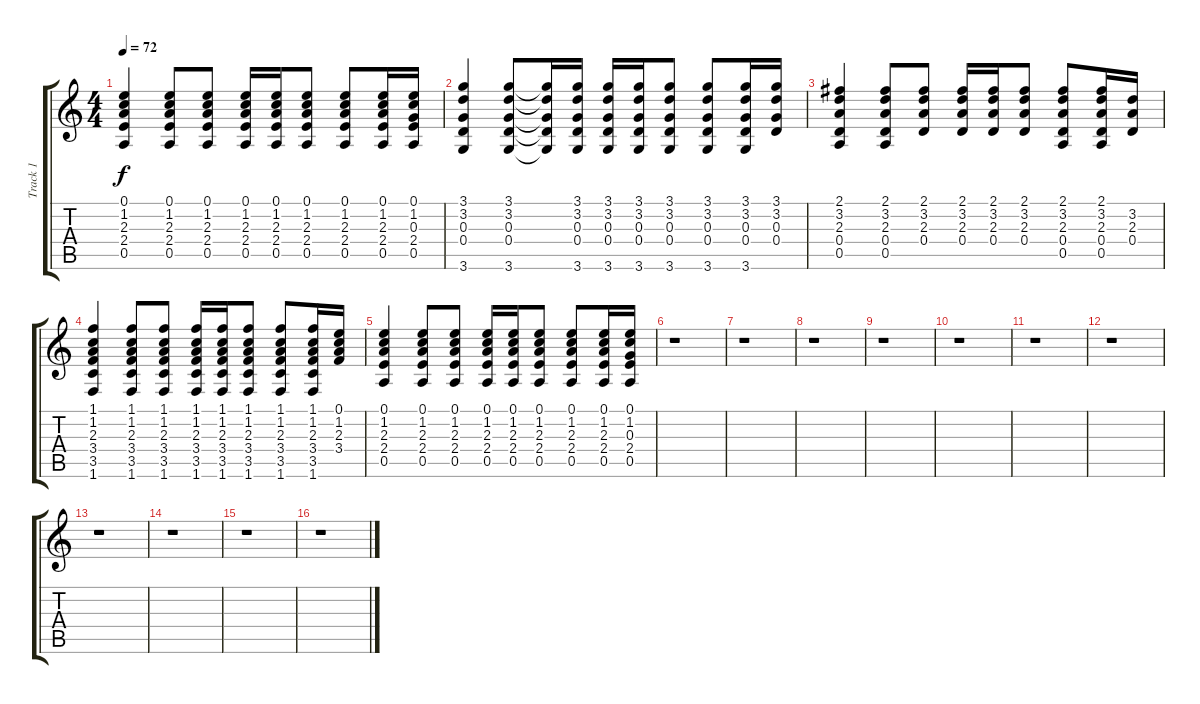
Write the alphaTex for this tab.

\track ("Track 1" "Track 1") {instrument acousticguitarsteel}
\staff {score tabs}
\tuning (E4 B3 G3 D3 A2 E2) {hide}
\ts (4 4)
\tempo 72
\clef g2
\ks c
(0.1 1.2 2.3 2.4 0.5).4{dy f} (0.1 1.2 2.3 2.4 0.5).8 (0.1 1.2 2.3 2.4 0.5).8 (0.1 1.2 2.3 2.4 0.5).16 (0.1 1.2 2.3 2.4 0.5).16 (0.1 1.2 2.3 2.4 0.5).8 (0.1 1.2 2.3 2.4 0.5).8 (0.1 1.2 2.3 2.4 0.5).16 (0.1 1.2 0.3 2.4 0.5).16 |
(3.1 3.2 0.3 0.4 3.6).4 (3.1 3.2 0.3 0.4 3.6).8 (3.1{t} 3.2{t} 0.3{t} 0.4{t} 3.6{t}).16 (3.1 3.2 0.3 0.4 3.6).16 (3.1 3.2 0.3 0.4 3.6).16 (3.1 3.2 0.3 0.4 3.6).16 (3.1 3.2 0.3 0.4 3.6).8 (3.1 3.2 0.3 0.4 3.6).8 (3.1 3.2 0.3 0.4 3.6).16 (3.1 3.2 0.3 0.4).16 |
(2.1 3.2 2.3 0.4 0.5).4 (2.1 3.2 2.3 0.4 0.5).8 (2.1 3.2 2.3 0.4).8 (2.1 3.2 2.3 0.4).16 (2.1 3.2 2.3 0.4).16 (2.1 3.2 2.3 0.4).8 (2.1 3.2 2.3 0.4 0.5).8 (2.1 3.2 2.3 0.4 0.5).16 (3.2 2.3 0.4).16 |
(1.1 1.2 2.3 3.4 3.5 1.6).4 (1.1 1.2 2.3 3.4 3.5 1.6).8 (1.1 1.2 2.3 3.4 3.5 1.6).8 (1.1 1.2 2.3 3.4 3.5 1.6).16 (1.1 1.2 2.3 3.4 3.5 1.6).16 (1.1 1.2 2.3 3.4 3.5 1.6).8 (1.1 1.2 2.3 3.4 3.5 1.6).8 (1.1 1.2 2.3 3.4 3.5 1.6).16 (0.1 1.2 2.3 3.4).16 |
(0.1 1.2 2.3 2.4 0.5).4 (0.1 1.2 2.3 2.4 0.5).8 (0.1 1.2 2.3 2.4 0.5).8 (0.1 1.2 2.3 2.4 0.5).16 (0.1 1.2 2.3 2.4 0.5).16 (0.1 1.2 2.3 2.4 0.5).8 (0.1 1.2 2.3 2.4 0.5).8 (0.1 1.2 2.3 2.4 0.5).16 (0.1 1.2 0.3 2.4 0.5).16 |
r.1 |
r.1 |
r.1 |
r.1 |
r.1 |
r.1 |
r.1 |
r.1 |
r.1 |
r.1 |
r.1
